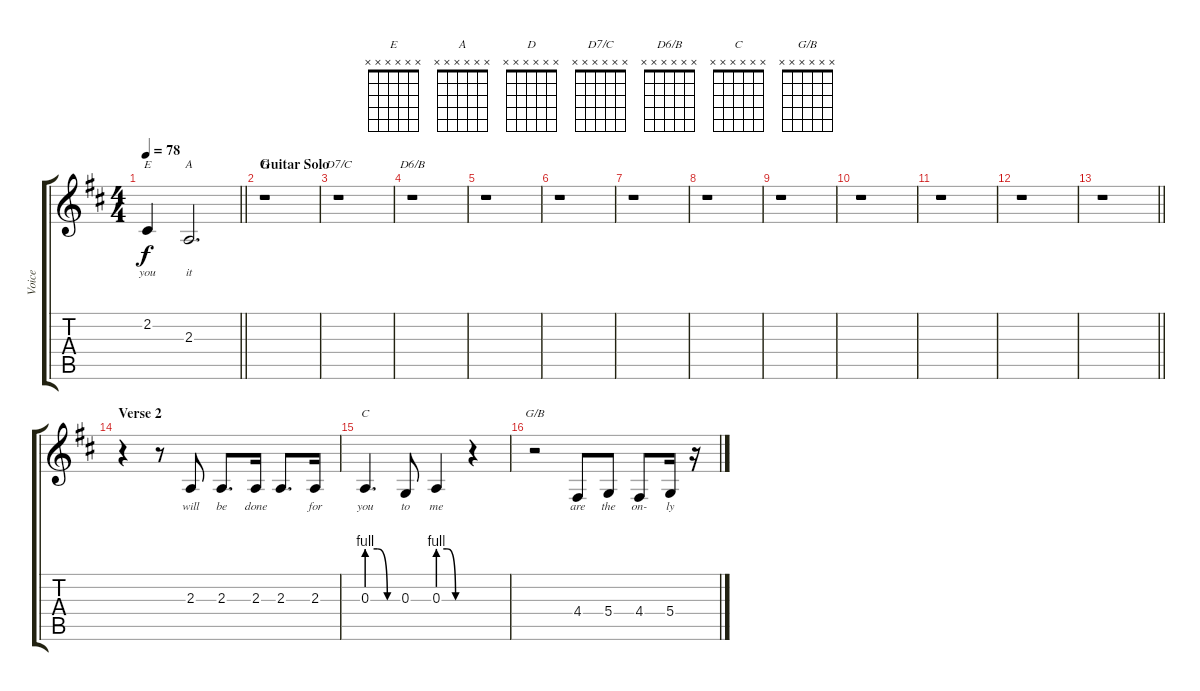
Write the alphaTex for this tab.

\track ("Voice" "Voice") {instrument clarinet}
\staff {score tabs}
\tuning (E4 B3 G3 D3 A2 E2) {hide}
\chord ("E" x x x x x x)
\chord ("A" x x x x x x)
\chord ("D" x x x x x x)
\chord ("D7/C" x x x x x x)
\chord ("D6/B" x x x x x x)
\chord ("C" x x x x x x)
\chord ("G/B" x x x x x x)
\ts (4 4)
\tempo 78
\clef g2
\barLineRight lightlight
\ks d
2.2.4{ch "E" lyrics (0 "you") lyrics (1 "") lyrics (2 "") lyrics (3 "") lyrics (4 "") dy f} 2.3.2{d ch "A" lyrics (0 "it") lyrics (1 "") lyrics (2 "") lyrics (3 "") lyrics (4 "")} |
\section ("" "Guitar Solo")
r.1{ch "D"} |
r.1{ch "D7/C"} |
r.1{ch "D6/B"} |
r.1 |
r.1 |
r.1 |
r.1 |
r.1 |
r.1 |
r.1 |
r.1 |
\barLineRight lightlight
r.1 |
\section ("" "Verse 2")
r.4 r.8 2.3.8{lyrics (0 "will") lyrics (1 "") lyrics (2 "") lyrics (3 "") lyrics (4 "")} 2.3.8{d lyrics (0 "be") lyrics (1 "") lyrics (2 "") lyrics (3 "") lyrics (4 "")} 2.3.16{lyrics (0 "done") lyrics (1 "") lyrics (2 "") lyrics (3 "") lyrics (4 "")} 2.3.8{d lyrics (0 "") lyrics (1 "") lyrics (2 "") lyrics (3 "") lyrics (4 "")} 2.3.16{lyrics (0 "for") lyrics (1 "") lyrics (2 "") lyrics (3 "") lyrics (4 "")} |
0.3{be (custom 0 4 20 4 40 0 60 0)}.4{d ch "C" lyrics (0 "you") lyrics (1 "") lyrics (2 "") lyrics (3 "") lyrics (4 "")} 0.3.8{lyrics (0 "to") lyrics (1 "") lyrics (2 "") lyrics (3 "") lyrics (4 "")} 0.3{be (custom 0 4 20 4 40 0 60 0)}.4{lyrics (0 "me") lyrics (1 "") lyrics (2 "") lyrics (3 "") lyrics (4 "")} r.4 |
r.2{ch "G/B"} 4.4.8{lyrics (0 "are") lyrics (1 "") lyrics (2 "") lyrics (3 "") lyrics (4 "")} 5.4.8{lyrics (0 "the") lyrics (1 "") lyrics (2 "") lyrics (3 "") lyrics (4 "")} 4.4.8{lyrics (0 "on-") lyrics (1 "") lyrics (2 "") lyrics (3 "") lyrics (4 "")} 5.4.16{lyrics (0 "ly") lyrics (1 "") lyrics (2 "") lyrics (3 "") lyrics (4 "")} r.16
